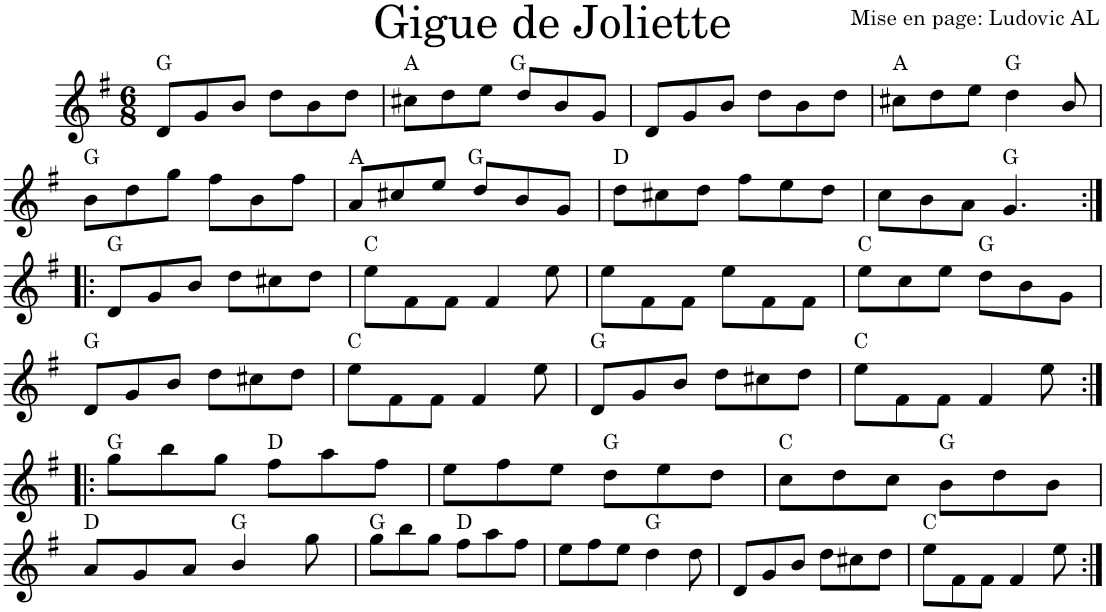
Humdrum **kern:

**kern	**harte
*part1	*part1
*staff1	*
*I"Voice	*
*I'V	*
*clefG2	*
*k[f#]	*
*M6/8	*
=1	=1
8d/L	G:maj
8g/	.
8b/J	.
8dd\L	.
8b\	.
8dd\J	.
=2	=2
8cc#X\L	A:maj
8dd\	.
8ee\J	.
8dd/L	G:maj
8b/	.
8g/J	.
=3	=3
8d/L	.
8g/	.
8b/J	.
8dd\L	.
8b\	.
8dd\J	.
=4	=4
8cc#X\L	A:maj
8dd\	.
8ee\J	.
4dd\	G:maj
8b/	.
!!LO:LB:g=z
=5	=5
8b\L	G:maj
8dd\	.
8gg\J	.
8ff#\L	.
8b\	.
8ff#\J	.
=6	=6
8a/L	A:maj
8cc#X/	.
8ee/J	.
8dd/L	G:maj
8b/	.
8g/J	.
=7	=7
8dd\L	D:maj
8cc#X\	.
8dd\J	.
8ff#\L	.
8ee\	.
8dd\J	.
=8	=8
8cc\L	.
8b\	.
8a\J	.
4.g/	G:maj
!!LO:LB:g=z
=9:|!|:	=9:|!|:
8d/L	G:maj
8g/	.
8b/J	.
8dd\L	.
8cc#X\	.
8dd\J	.
=10	=10
8ee\L	C:maj
8f#\	.
8f#\J	.
4f#/	.
8ee\	.
=11	=11
8ee\L	.
8f#\	.
8f#\J	.
8ee\L	.
8f#\	.
8f#\J	.
=12	=12
8ee\L	C:maj
8cc\	.
8ee\J	.
8dd\L	G:maj
8b\	.
8g\J	.
!!LO:LB:g=z
=13	=13
8d/L	G:maj
8g/	.
8b/J	.
8dd\L	.
8cc#X\	.
8dd\J	.
=14	=14
8ee\L	C:maj
8f#\	.
8f#\J	.
4f#/	.
8ee\	.
=15	=15
8d/L	G:maj
8g/	.
8b/J	.
8dd\L	.
8cc#X\	.
8dd\J	.
=16	=16
8ee\L	C:maj
8f#\	.
8f#\J	.
4f#/	.
8ee\	.
!!LO:LB:g=z
=17:|!|:	=17:|!|:
8gg\L	G:maj
8bb\	.
8gg\J	.
8ff#\L	D:maj
8aa\	.
8ff#\J	.
=18	=18
8ee\L	.
8ff#\	.
8ee\J	.
8dd\L	G:maj
8ee\	.
8dd\J	.
=19	=19
8cc\L	C:maj
8dd\	.
8cc\J	.
8b\L	G:maj
8dd\	.
8b\J	.
!!LO:LB:g=z
=20	=20
8a/L	D:maj
8g/	.
8a/J	.
4b/	G:maj
8gg\	.
=21	=21
8gg\L	G:maj
8bb\	.
8gg\J	.
8ff#\L	D:maj
8aa\	.
8ff#\J	.
=22	=22
8ee\L	.
8ff#\	.
8ee\J	.
4dd\	G:maj
8dd\	.
=23	=23
8d/L	.
8g/	.
8b/J	.
8dd\L	.
8cc#X\	.
8dd\J	.
=24	=24
8ee\L	C:maj
8f#\	.
8f#\J	.
4f#/	.
8ee\	.
=:|!	=:|!
*-	*-
